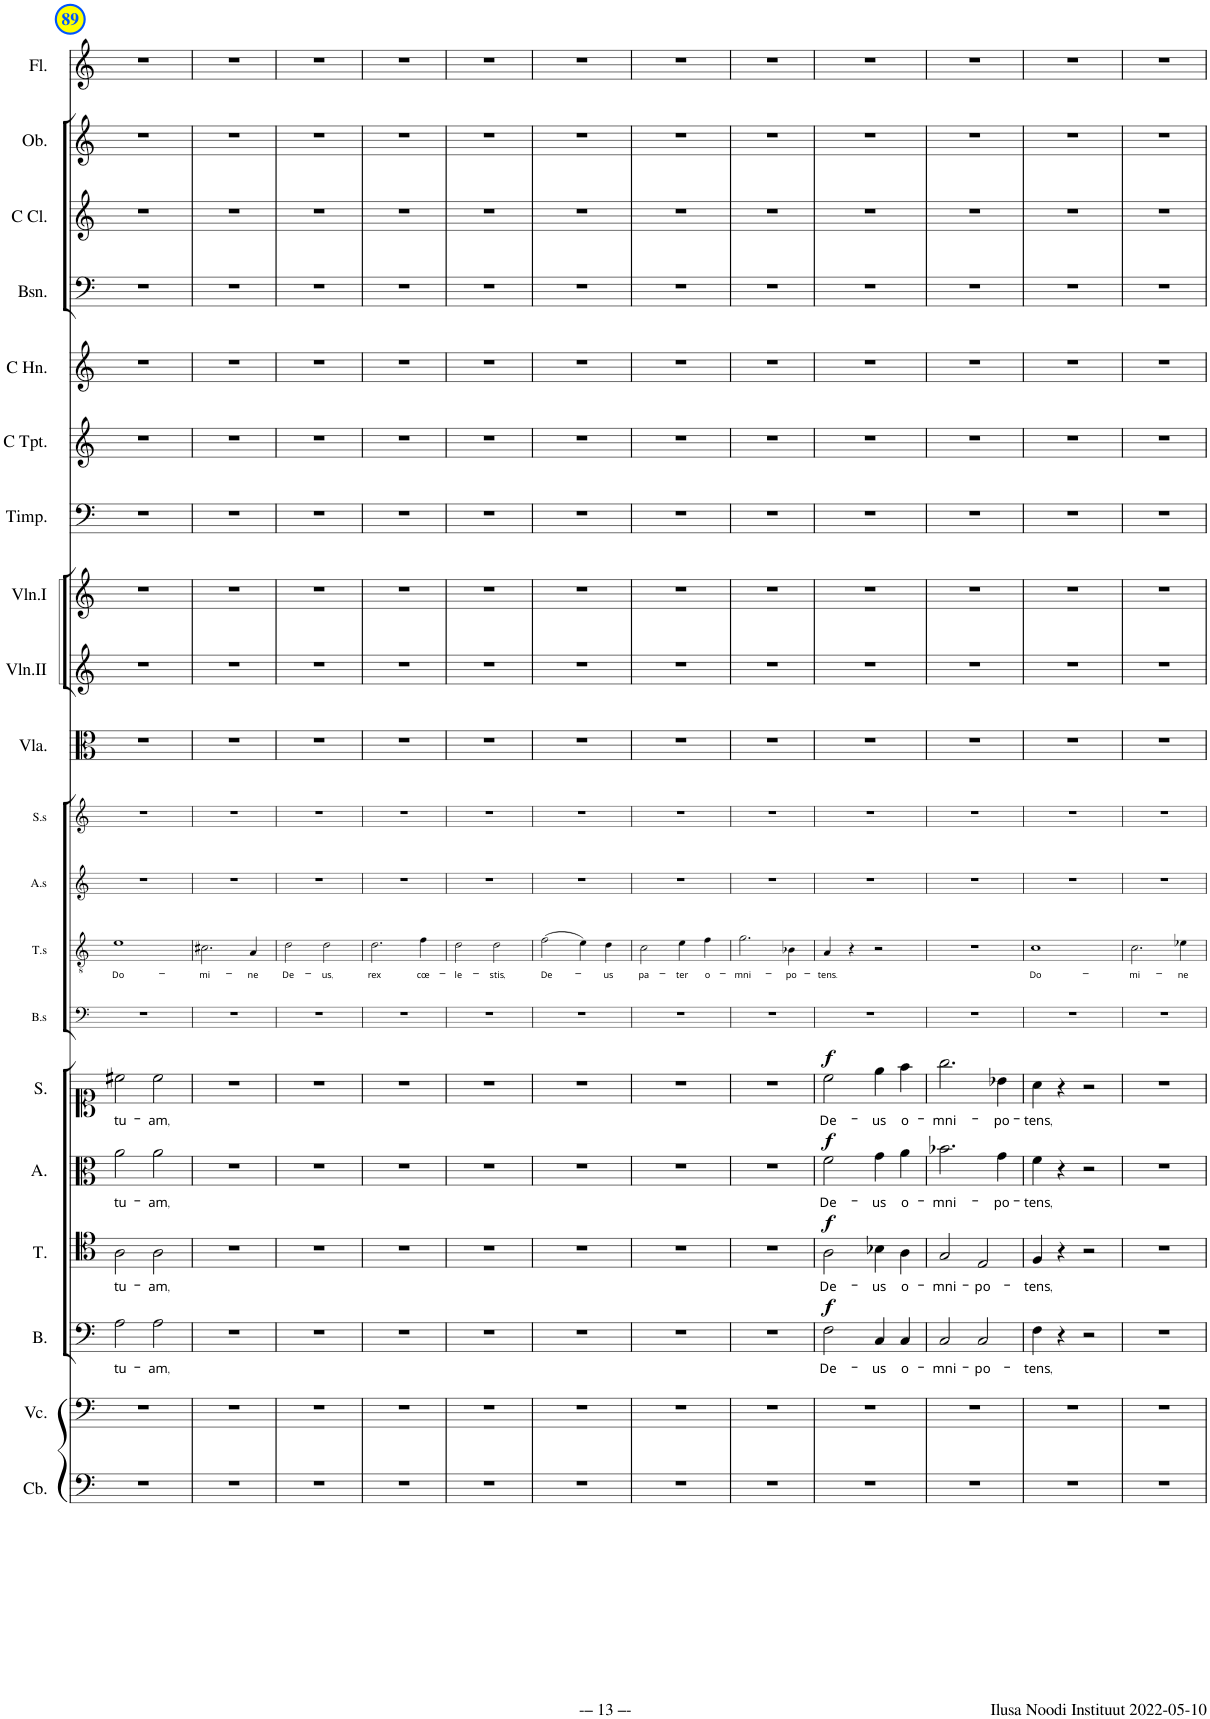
**kern	**kern	**kern	**text	**dynam	**kern	**text	**dynam	**kern	**text	**dynam	**kern	**text	**dynam	**kern	**kern	**text	**kern	**kern	**kern	**kern	**kern	**kern	**kern	**kern	**kern	**kern	**kern	**kern
*part20	*part19	*part18	*part18	*part18	*part17	*part17	*part17	*part16	*part16	*part16	*part15	*part15	*part15	*part14	*part13	*part13	*part12	*part11	*part10	*part9	*part8	*part7	*part6	*part5	*part4	*part3	*part2	*part1
*staff20	*staff19	*staff18	*staff18	*staff18	*staff17	*staff17	*staff17	*staff16	*staff16	*staff16	*staff15	*staff15	*staff15	*staff14	*staff13	*staff13	*staff12	*staff11	*staff10	*staff9	*staff8	*staff7	*staff6	*staff5	*staff4	*staff3	*staff2	*staff1
*I"Contrabass	*I"Violoncello	*I"B.	*	*	*I"T.	*	*	*I"A.	*	*	*I"S.	*	*	*I"Bass solo	*I"Tenor solo	*	*I"Alto solo	*I"Soprano solo	*I"Viola	*I"Violin II	*I"Violin I	*I"Timpani	*I"C Trumpet	*I"Horn in C	*I"Bassoon	*I"C Clarinet	*I"Oboe	*I"Flute
*I'Cb.	*I'Vc.	*I'B.	*	*	*I'T.	*	*	*I'A.	*	*	*I'S.	*	*	*I'B.s	*I'T.s	*	*I'A.s	*I'S.s	*I'Vla.	*I'Vln.II	*I'Vln.I	*I'Timp.	*I'C Tpt.	*	*I'Bsn.	*I'C Cl.	*I'Ob.	*I'Fl.
!!LO:PB:g=z
*clefF4	*clefF4	*clefF4	*	*	*clefC4	*	*	*clefC3	*	*	*clefC1	*	*	*clefF4	*clefGv2	*	*clefG2	*clefG2	*clefC3	*clefG2	*clefG2	*clefF4	*clefG2	*clefG2	*clefF4	*clefG2	*clefG2	*clefG2
*Trd7c12	*	*	*	*	*	*	*	*	*	*	*	*	*	*	*	*	*	*	*	*	*	*	*	*Trd7c12	*	*Trd1c2	*	*
*k[]	*k[]	*k[]	*	*	*k[]	*	*	*k[]	*	*	*k[]	*	*	*k[]	*k[]	*	*k[]	*k[]	*k[]	*k[]	*k[]	*k[]	*k[]	*k[]	*k[]	*k[]	*k[]	*k[]
*M2/2	*M2/2	*M2/2	*	*	*M2/2	*	*	*M2/2	*	*	*M2/2	*	*	*M2/2	*M2/2	*	*M2/2	*M2/2	*M2/2	*M2/2	*M2/2	*M2/2	*M2/2	*M2/2	*M2/2	*M2/2	*M2/2	*M2/2
*met(c|)	*met(c|)	*met(c|)	*	*	*met(c|)	*	*	*met(c|)	*	*	*met(c|)	*	*	*met(c|)	*met(c|)	*	*met(c|)	*met(c|)	*met(c|)	*met(c|)	*met(c|)	*met(c|)	*met(c|)	*met(c|)	*met(c|)	*met(c|)	*met(c|)	*met(c|)
=89	=89	=89	=89	=89	=89	=89	=89	=89	=89	=89	=89	=89	=89	=89	=89	=89	=89	=89	=89	=89	=89	=89	=89	=89	=89	=89	=89	=89
!	!	!	!LO:LY:b	!	!	!LO:LY:b	!	!	!LO:LY:b	!	!	!LO:LY:b	!	!	!	!LO:LY:b	!	!	!	!	!	!	!	!	!	!	!	!
1r	1r	2A\	tu-	.	2A\	tu-	.	2a\	tu-	.	2cc#X\	tu-	.	1r	1e	Do-	1r	1r	1r	1r	1r	1r	1r	1r	1r	1r	1r	1r
!	!	!	!LO:LY:b	!	!	!LO:LY:b	!	!	!LO:LY:b	!	!	!LO:LY:b	!	!	!	!	!	!	!	!	!	!	!	!	!	!	!	!
.	.	2A\	-am,	.	2A\	-am,	.	2a\	-am,	.	2cc#\	-am,	.	.	.	.	.	.	.	.	.	.	.	.	.	.	.	.
=90	=90	=90	=90	=90	=90	=90	=90	=90	=90	=90	=90	=90	=90	=90	=90	=90	=90	=90	=90	=90	=90	=90	=90	=90	=90	=90	=90	=90
!	!	!	!	!	!	!	!	!	!	!	!	!	!	!	!	!LO:LY:b	!	!	!	!	!	!	!	!	!	!	!	!
1r	1r	1r	.	.	1r	.	.	1r	.	.	1r	.	.	1r	2.c#X\	-mi-	1r	1r	1r	1r	1r	1r	1r	1r	1r	1r	1r	1r
!	!	!	!	!	!	!	!	!	!	!	!	!	!	!	!	!LO:LY:b	!	!	!	!	!	!	!	!	!	!	!	!
.	.	.	.	.	.	.	.	.	.	.	.	.	.	.	4A/	-ne	.	.	.	.	.	.	.	.	.	.	.	.
=91	=91	=91	=91	=91	=91	=91	=91	=91	=91	=91	=91	=91	=91	=91	=91	=91	=91	=91	=91	=91	=91	=91	=91	=91	=91	=91	=91	=91
!	!	!	!	!	!	!	!	!	!	!	!	!	!	!	!	!LO:LY:b	!	!	!	!	!	!	!	!	!	!	!	!
1r	1r	1r	.	.	1r	.	.	1r	.	.	1r	.	.	1r	2d\	De-	1r	1r	1r	1r	1r	1r	1r	1r	1r	1r	1r	1r
!	!	!	!	!	!	!	!	!	!	!	!	!	!	!	!	!LO:LY:b	!	!	!	!	!	!	!	!	!	!	!	!
.	.	.	.	.	.	.	.	.	.	.	.	.	.	.	2d\	-us,	.	.	.	.	.	.	.	.	.	.	.	.
=92	=92	=92	=92	=92	=92	=92	=92	=92	=92	=92	=92	=92	=92	=92	=92	=92	=92	=92	=92	=92	=92	=92	=92	=92	=92	=92	=92	=92
!	!	!	!	!	!	!	!	!	!	!	!	!	!	!	!	!LO:LY:b	!	!	!	!	!	!	!	!	!	!	!	!
1r	1r	1r	.	.	1r	.	.	1r	.	.	1r	.	.	1r	2.d\	rex	1r	1r	1r	1r	1r	1r	1r	1r	1r	1r	1r	1r
!	!	!	!	!	!	!	!	!	!	!	!	!	!	!	!	!LO:LY:b	!	!	!	!	!	!	!	!	!	!	!	!
.	.	.	.	.	.	.	.	.	.	.	.	.	.	.	4f\	cœ-	.	.	.	.	.	.	.	.	.	.	.	.
=93	=93	=93	=93	=93	=93	=93	=93	=93	=93	=93	=93	=93	=93	=93	=93	=93	=93	=93	=93	=93	=93	=93	=93	=93	=93	=93	=93	=93
!	!	!	!	!	!	!	!	!	!	!	!	!	!	!	!	!LO:LY:b	!	!	!	!	!	!	!	!	!	!	!	!
1r	1r	1r	.	.	1r	.	.	1r	.	.	1r	.	.	1r	2d\	-le-	1r	1r	1r	1r	1r	1r	1r	1r	1r	1r	1r	1r
!	!	!	!	!	!	!	!	!	!	!	!	!	!	!	!	!LO:LY:b	!	!	!	!	!	!	!	!	!	!	!	!
.	.	.	.	.	.	.	.	.	.	.	.	.	.	.	2d\	-stis,	.	.	.	.	.	.	.	.	.	.	.	.
=94	=94	=94	=94	=94	=94	=94	=94	=94	=94	=94	=94	=94	=94	=94	=94	=94	=94	=94	=94	=94	=94	=94	=94	=94	=94	=94	=94	=94
!	!	!	!	!	!	!	!	!	!	!	!	!	!	!	!	!LO:LY:b	!	!	!	!	!	!	!	!	!	!	!	!
1r	1r	1r	.	.	1r	.	.	1r	.	.	1r	.	.	1r	(2f\	De-	1r	1r	1r	1r	1r	1r	1r	1r	1r	1r	1r	1r
.	.	.	.	.	.	.	.	.	.	.	.	.	.	.	4e\)	.	.	.	.	.	.	.	.	.	.	.	.	.
!	!	!	!	!	!	!	!	!	!	!	!	!	!	!	!	!LO:LY:b	!	!	!	!	!	!	!	!	!	!	!	!
.	.	.	.	.	.	.	.	.	.	.	.	.	.	.	4d\	-us	.	.	.	.	.	.	.	.	.	.	.	.
=95	=95	=95	=95	=95	=95	=95	=95	=95	=95	=95	=95	=95	=95	=95	=95	=95	=95	=95	=95	=95	=95	=95	=95	=95	=95	=95	=95	=95
!	!	!	!	!	!	!	!	!	!	!	!	!	!	!	!	!LO:LY:b	!	!	!	!	!	!	!	!	!	!	!	!
1r	1r	1r	.	.	1r	.	.	1r	.	.	1r	.	.	1r	2c\	pa-	1r	1r	1r	1r	1r	1r	1r	1r	1r	1r	1r	1r
!	!	!	!	!	!	!	!	!	!	!	!	!	!	!	!	!LO:LY:b	!	!	!	!	!	!	!	!	!	!	!	!
.	.	.	.	.	.	.	.	.	.	.	.	.	.	.	4e\	-ter	.	.	.	.	.	.	.	.	.	.	.	.
!	!	!	!	!	!	!	!	!	!	!	!	!	!	!	!	!LO:LY:b	!	!	!	!	!	!	!	!	!	!	!	!
.	.	.	.	.	.	.	.	.	.	.	.	.	.	.	4f\	o-	.	.	.	.	.	.	.	.	.	.	.	.
=96	=96	=96	=96	=96	=96	=96	=96	=96	=96	=96	=96	=96	=96	=96	=96	=96	=96	=96	=96	=96	=96	=96	=96	=96	=96	=96	=96	=96
!	!	!	!	!	!	!	!	!	!	!	!	!	!	!	!	!LO:LY:b	!	!	!	!	!	!	!	!	!	!	!	!
1r	1r	1r	.	.	1r	.	.	1r	.	.	1r	.	.	1r	2.g\	-mni-	1r	1r	1r	1r	1r	1r	1r	1r	1r	1r	1r	1r
!	!	!	!	!	!	!	!	!	!	!	!	!	!	!	!	!LO:LY:b	!	!	!	!	!	!	!	!	!	!	!	!
.	.	.	.	.	.	.	.	.	.	.	.	.	.	.	4B-X\	-po-	.	.	.	.	.	.	.	.	.	.	.	.
=97	=97	=97	=97	=97	=97	=97	=97	=97	=97	=97	=97	=97	=97	=97	=97	=97	=97	=97	=97	=97	=97	=97	=97	=97	=97	=97	=97	=97
!	!	!	!LO:LY:b	!LO:DY:a	!	!LO:LY:b	!LO:DY:a	!	!LO:LY:b	!LO:DY:a	!	!LO:LY:b	!LO:DY:a	!	!	!LO:LY:b	!	!	!	!	!	!	!	!	!	!	!	!
1r	1r	2F\	De-	f	2A\	De-	f	2f\	De-	f	2cc\	De-	f	1r	4A/	-tens.	1r	1r	1r	1r	1r	1r	1r	1r	1r	1r	1r	1r
.	.	.	.	.	.	.	.	.	.	.	.	.	.	.	4r	.	.	.	.	.	.	.	.	.	.	.	.	.
!	!	!	!LO:LY:b	!	!	!LO:LY:b	!	!	!LO:LY:b	!	!	!LO:LY:b	!	!	!	!	!	!	!	!	!	!	!	!	!	!	!	!
.	.	4C/	-us	.	4B-X\	-us	.	4g\	-us	.	4ee\	-us	.	.	2r	.	.	.	.	.	.	.	.	.	.	.	.	.
!	!	!	!LO:LY:b	!	!	!LO:LY:b	!	!	!LO:LY:b	!	!	!LO:LY:b	!	!	!	!	!	!	!	!	!	!	!	!	!	!	!	!
.	.	4C/	o-	.	4A\	o-	.	4a\	o-	.	4ff\	o-	.	.	.	.	.	.	.	.	.	.	.	.	.	.	.	.
=98	=98	=98	=98	=98	=98	=98	=98	=98	=98	=98	=98	=98	=98	=98	=98	=98	=98	=98	=98	=98	=98	=98	=98	=98	=98	=98	=98	=98
!	!	!	!LO:LY:b	!	!	!LO:LY:b	!	!	!LO:LY:b	!	!	!LO:LY:b	!	!	!	!	!	!	!	!	!	!	!	!	!	!	!	!
1r	1r	2C/	-mni-	.	2G/	-mni-	.	2.b-X\	-mni-	.	2.gg\	-mni-	.	1r	1r	.	1r	1r	1r	1r	1r	1r	1r	1r	1r	1r	1r	1r
!	!	!	!LO:LY:b	!	!	!LO:LY:b	!	!	!	!	!	!	!	!	!	!	!	!	!	!	!	!	!	!	!	!	!	!
.	.	2C/	-po-	.	2E/	-po-	.	.	.	.	.	.	.	.	.	.	.	.	.	.	.	.	.	.	.	.	.	.
!	!	!	!	!	!	!	!	!	!LO:LY:b	!	!	!LO:LY:b	!	!	!	!	!	!	!	!	!	!	!	!	!	!	!	!
.	.	.	.	.	.	.	.	4g\	-po-	.	4b-X\	-po-	.	.	.	.	.	.	.	.	.	.	.	.	.	.	.	.
=99	=99	=99	=99	=99	=99	=99	=99	=99	=99	=99	=99	=99	=99	=99	=99	=99	=99	=99	=99	=99	=99	=99	=99	=99	=99	=99	=99	=99
!	!	!	!LO:LY:b	!	!	!LO:LY:b	!	!	!LO:LY:b	!	!	!LO:LY:b	!	!	!	!LO:LY:b	!	!	!	!	!	!	!	!	!	!	!	!
1r	1r	4F\	-tens,	.	4F/	-tens,	.	4f\	-tens,	.	4a\	-tens,	.	1r	1c	Do-	1r	1r	1r	1r	1r	1r	1r	1r	1r	1r	1r	1r
.	.	4r	.	.	4r	.	.	4r	.	.	4r	.	.	.	.	.	.	.	.	.	.	.	.	.	.	.	.	.
.	.	2r	.	.	2r	.	.	2r	.	.	2r	.	.	.	.	.	.	.	.	.	.	.	.	.	.	.	.	.
=100	=100	=100	=100	=100	=100	=100	=100	=100	=100	=100	=100	=100	=100	=100	=100	=100	=100	=100	=100	=100	=100	=100	=100	=100	=100	=100	=100	=100
!	!	!	!	!	!	!	!	!	!	!	!	!	!	!	!	!LO:LY:b	!	!	!	!	!	!	!	!	!	!	!	!
1r	1r	1r	.	.	1r	.	.	1r	.	.	1r	.	.	1r	2.c\	-mi-	1r	1r	1r	1r	1r	1r	1r	1r	1r	1r	1r	1r
!	!	!	!	!	!	!	!	!	!	!	!	!	!	!	!	!LO:LY:b	!	!	!	!	!	!	!	!	!	!	!	!
.	.	.	.	.	.	.	.	.	.	.	.	.	.	.	4e-X\	-ne	.	.	.	.	.	.	.	.	.	.	.	.
=	=	=	=	=	=	=	=	=	=	=	=	=	=	=	=	=	=	=	=	=	=	=	=	=	=	=	=	=
*-	*-	*-	*-	*-	*-	*-	*-	*-	*-	*-	*-	*-	*-	*-	*-	*-	*-	*-	*-	*-	*-	*-	*-	*-	*-	*-	*-	*-
